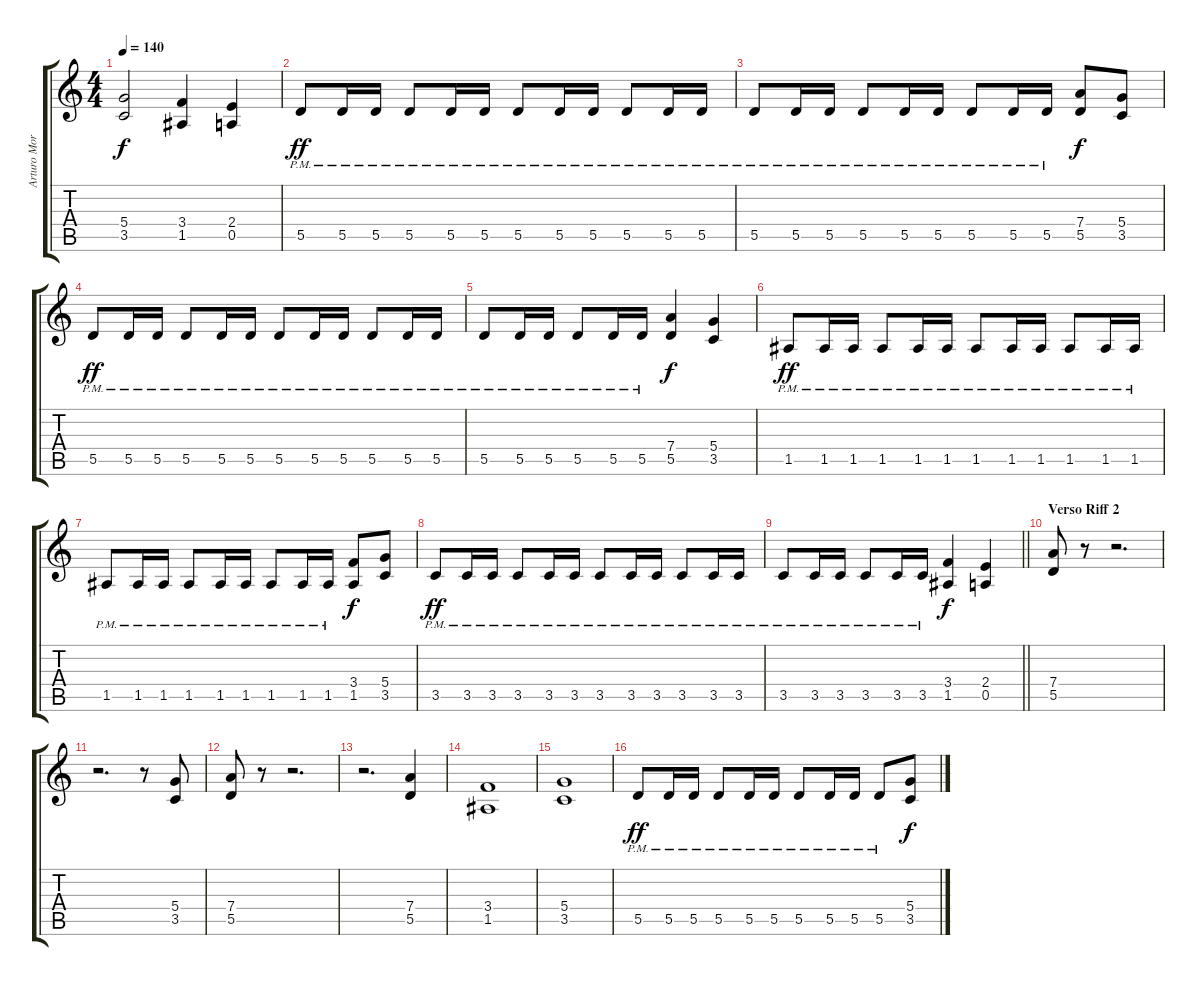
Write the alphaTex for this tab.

\track ("Arturo Morras" "Arturo Mor") {instrument distortionguitar}
\staff {score tabs}
\tuning (E4 B3 G3 D3 A2 E2) {hide}
\ts (4 4)
\tempo 140
\clef g2
\ks c
(5.4{t} 3.5{t}).2{dy f} (3.4 1.5).4 (2.4 0.5).4 |
5.5{pm}.8{dy ff} 5.5{pm}.16 5.5{pm}.16 5.5{pm}.8 5.5{pm}.16 5.5{pm}.16 5.5{pm}.8 5.5{pm}.16 5.5{pm}.16 5.5{pm}.8 5.5{pm}.16 5.5{pm}.16 |
5.5{pm}.8 5.5{pm}.16 5.5{pm}.16 5.5{pm}.8 5.5{pm}.16 5.5{pm}.16 5.5{pm}.8 5.5{pm}.16 5.5{pm}.16 (7.4 5.5).8{dy f} (5.4 3.5).8 |
5.5{pm}.8{dy ff} 5.5{pm}.16 5.5{pm}.16 5.5{pm}.8 5.5{pm}.16 5.5{pm}.16 5.5{pm}.8 5.5{pm}.16 5.5{pm}.16 5.5{pm}.8 5.5{pm}.16 5.5{pm}.16 |
5.5{pm}.8 5.5{pm}.16 5.5{pm}.16 5.5{pm}.8 5.5{pm}.16 5.5{pm}.16 (7.4 5.5).4{dy f} (5.4 3.5).4 |
1.5{pm}.8{dy ff} 1.5{pm}.16 1.5{pm}.16 1.5{pm}.8 1.5{pm}.16 1.5{pm}.16 1.5{pm}.8 1.5{pm}.16 1.5{pm}.16 1.5{pm}.8 1.5{pm}.16 1.5{pm}.16 |
1.5{pm}.8 1.5{pm}.16 1.5{pm}.16 1.5{pm}.8 1.5{pm}.16 1.5{pm}.16 1.5{pm}.8 1.5{pm}.16 1.5{pm}.16 (3.4 1.5).8{dy f} (5.4 3.5).8 |
3.5{pm}.8{dy ff} 3.5{pm}.16 3.5{pm}.16 3.5{pm}.8 3.5{pm}.16 3.5{pm}.16 3.5{pm}.8 3.5{pm}.16 3.5{pm}.16 3.5{pm}.8 3.5{pm}.16 3.5{pm}.16 |
\barLineRight lightlight
3.5{pm}.8 3.5{pm}.16 3.5{pm}.16 3.5{pm}.8 3.5{pm}.16 3.5{pm}.16 (3.4 1.5).4{dy f} (2.4 0.5).4 |
\section ("" "Verso Riff 2")
(7.4 5.5).8 r.8 r.2{d} |
r.2{d} r.8 (5.4 3.5).8 |
(7.4 5.5).8 r.8 r.2{d} |
r.2{d} (7.4 5.5).4 |
(3.4 1.5).1 |
(5.4 3.5).1 |
5.5{pm}.8{dy ff} 5.5{pm}.16 5.5{pm}.16 5.5{pm}.8 5.5{pm}.16 5.5{pm}.16 5.5{pm}.8 5.5{pm}.16 5.5{pm}.16 5.5{pm}.8 (5.4 3.5).8{dy f}
